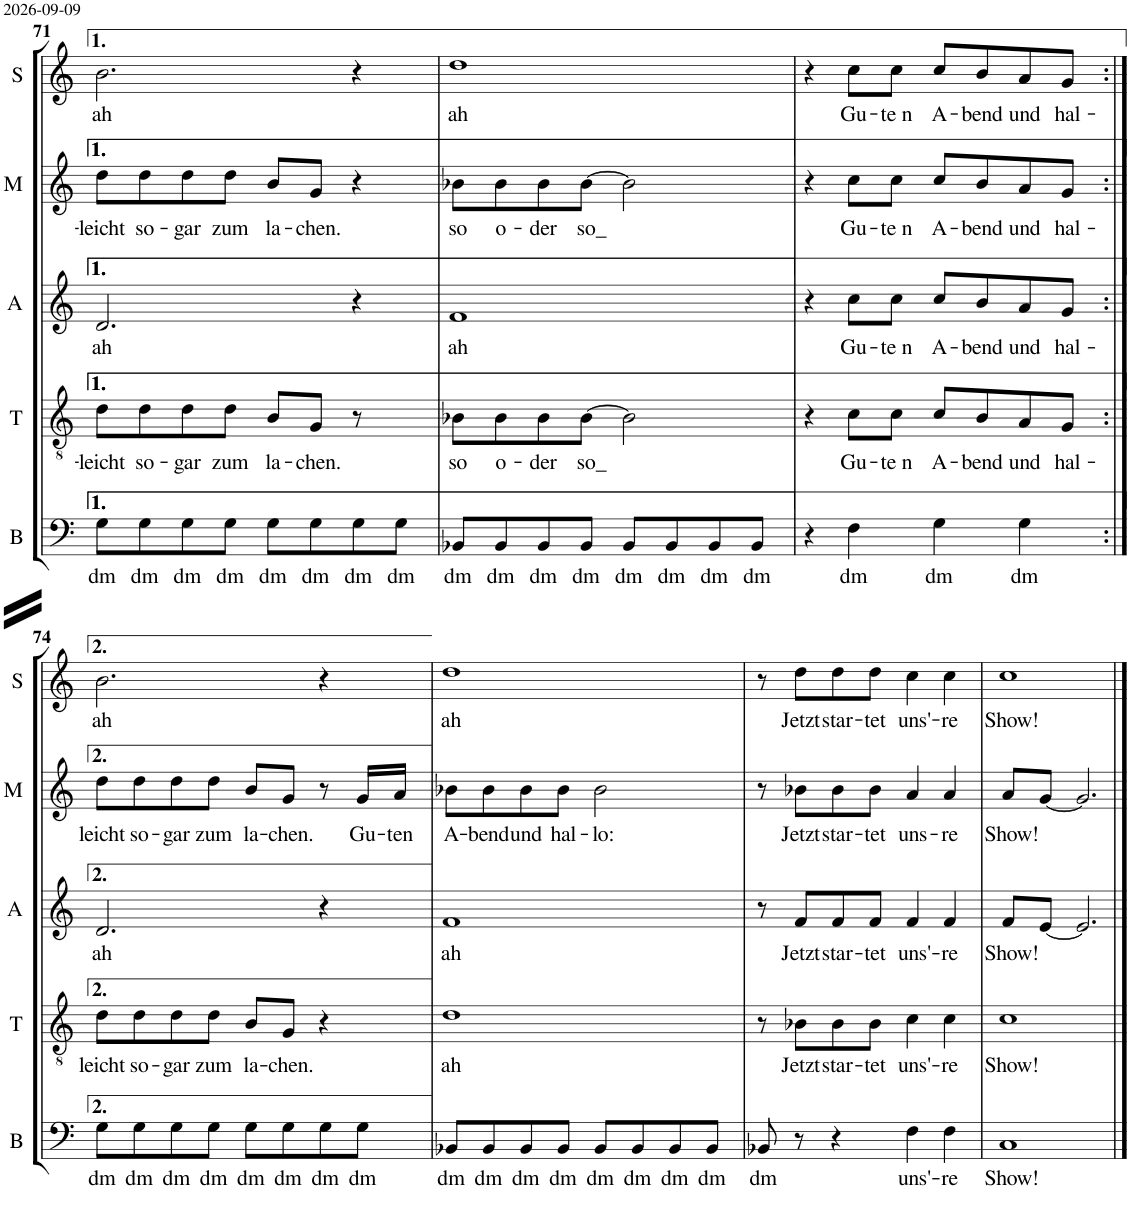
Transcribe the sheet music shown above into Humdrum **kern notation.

**kern	**text	**kern	**text	**kern	**text	**kern	**text	**kern	**text
*part5	*part5	*part4	*part4	*part3	*part3	*part2	*part2	*part1	*part1
*staff5	*staff5	*staff4	*staff4	*staff3	*staff3	*staff2	*staff2	*staff1	*staff1
*I"Bass	*	*I"Tenor	*	*I"Alt	*	*I"Mezzo- sopran	*	*I"Sopran	*
*I'B	*	*I'T	*	*I'A	*	*I'M	*	*I'S	*
!!LO:PB:g=z
*clefF4	*	*clefGv2	*	*clefG2	*	*clefG2	*	*clefG2	*
*k[]	*	*k[]	*	*k[]	*	*k[]	*	*k[]	*
*M4/4	*	*M4/4	*	*M4/4	*	*M4/4	*	*M4/4	*
=71	=71	=71	=71	=71	=71	=71	=71	=71	=71
!	!LO:LY:b	!	!LO:LY:b	!	!LO:LY:b	!	!LO:LY:b	!	!LO:LY:b
8G\L	dm	8d\L	leicht	2.d/	ah	8dd\L	leicht	2.b\	ah
!	!LO:LY:b	!	!LO:LY:b	!	!	!	!LO:LY:b	!	!
8G\	dm	8d\	so-	.	.	8dd\	so-	.	.
!	!LO:LY:b	!	!LO:LY:b	!	!	!	!LO:LY:b	!	!
8G\	dm	8d\	gar	.	.	8dd\	gar	.	.
!	!LO:LY:b	!	!LO:LY:b	!	!	!	!LO:LY:b	!	!
8G\J	dm	8d\J	zum	.	.	8dd\J	zum	.	.
!	!LO:LY:b	!	!LO:LY:b	!	!	!	!LO:LY:b	!	!
8G\L	dm	8B/L	la-	.	.	8b/L	la-	.	.
!	!LO:LY:b	!	!LO:LY:b	!	!	!	!LO:LY:b	!	!
8G\	dm	8G/J	chen.	.	.	8g/J	chen.	.	.
!	!LO:LY:b	!	!	!	!	!	!	!	!
8G\	dm	8r	.	4r	.	4r	.	4r	.
!	!LO:LY:b	!	!	!	!	!	!	!	!
8G\J	dm	8ryy	.	.	.	.	.	.	.
=72	=72	=72	=72	=72	=72	=72	=72	=72	=72
!	!LO:LY:b	!	!LO:LY:b	!	!LO:LY:b	!	!LO:LY:b	!	!LO:LY:b
8BB-X/L	dm	8B-X\L	so	1f	ah	8b-X\L	so	1dd	ah
!	!LO:LY:b	!	!LO:LY:b	!	!	!	!LO:LY:b	!	!
8BB-/	dm	8B-\	o-	.	.	8b-\	o-	.	.
!	!LO:LY:b	!	!LO:LY:b	!	!	!	!LO:LY:b	!	!
8BB-/	dm	8B-\	der	.	.	8b-\	der	.	.
!	!LO:LY:b	!	!LO:LY:b	!	!	!	!LO:LY:b	!	!
8BB-/J	dm	[8B-\J	so_	.	.	[8b-\J	so_	.	.
!	!LO:LY:b	!	!	!	!	!	!	!	!
8BB-/L	dm	2B-\]	.	.	.	2b-\]	.	.	.
!	!LO:LY:b	!	!	!	!	!	!	!	!
8BB-/	dm	.	.	.	.	.	.	.	.
!	!LO:LY:b	!	!	!	!	!	!	!	!
8BB-/	dm	.	.	.	.	.	.	.	.
!	!LO:LY:b	!	!	!	!	!	!	!	!
8BB-/J	dm	.	.	.	.	.	.	.	.
=73	=73	=73	=73	=73	=73	=73	=73	=73	=73
4r	.	4r	.	4r	.	4r	.	4r	.
!	!LO:LY:b	!	!LO:LY:b	!	!LO:LY:b	!	!LO:LY:b	!	!LO:LY:b
4F\	dm	8c\L	Gu-	8cc\L	Gu-	8cc\L	Gu-	8cc\L	Gu-
!	!	!	!LO:LY:b	!	!LO:LY:b	!	!LO:LY:b	!	!LO:LY:b
.	.	8c\J	te n	8cc\J	te n	8cc\J	te n	8cc\J	te n
!	!LO:LY:b	!	!LO:LY:b	!	!LO:LY:b	!	!LO:LY:b	!	!LO:LY:b
4G\	dm	8c/L	A-	8cc/L	A-	8cc/L	A-	8cc/L	A-
!	!	!	!LO:LY:b	!	!LO:LY:b	!	!LO:LY:b	!	!LO:LY:b
.	.	8B/	bend	8b/	bend	8b/	bend	8b/	bend
!	!LO:LY:b	!	!LO:LY:b	!	!LO:LY:b	!	!LO:LY:b	!	!LO:LY:b
4G\	dm	8A/	und	8a/	und	8a/	und	8a/	und
!	!	!	!LO:LY:b	!	!LO:LY:b	!	!LO:LY:b	!	!LO:LY:b
.	.	8G/J	hal-	8g/J	hal-	8g/J	hal-	8g/J	hal-
!!LO:LB:g=z
=74:|!	=74:|!	=74:|!	=74:|!	=74:|!	=74:|!	=74:|!	=74:|!	=74:|!	=74:|!
!	!LO:LY:b	!	!LO:LY:b	!	!LO:LY:b	!	!LO:LY:b	!	!LO:LY:b
8G\L	dm	8d\L	leicht	2.d/	ah	8dd\L	leicht	2.b\	ah
!	!LO:LY:b	!	!LO:LY:b	!	!	!	!LO:LY:b	!	!
8G\	dm	8d\	so-	.	.	8dd\	so-	.	.
!	!LO:LY:b	!	!LO:LY:b	!	!	!	!LO:LY:b	!	!
8G\	dm	8d\	gar	.	.	8dd\	gar	.	.
!	!LO:LY:b	!	!LO:LY:b	!	!	!	!LO:LY:b	!	!
8G\J	dm	8d\J	zum	.	.	8dd\J	zum	.	.
!	!LO:LY:b	!	!LO:LY:b	!	!	!	!LO:LY:b	!	!
8G\L	dm	8B/L	la-	.	.	8b/L	la-	.	.
!	!LO:LY:b	!	!LO:LY:b	!	!	!	!LO:LY:b	!	!
8G\	dm	8G/J	chen.	.	.	8g/J	chen.	.	.
!	!LO:LY:b	!	!	!	!	!	!	!	!
8G\	dm	4r	.	4r	.	8r	.	4r	.
!	!LO:LY:b	!	!	!	!	!	!LO:LY:b	!	!
8G\J	dm	.	.	.	.	16g/LL	Gu-	.	.
!	!	!	!	!	!	!	!LO:LY:b	!	!
.	.	.	.	.	.	16a/JJ	ten	.	.
=75	=75	=75	=75	=75	=75	=75	=75	=75	=75
!	!LO:LY:b	!	!LO:LY:b	!	!LO:LY:b	!	!LO:LY:b	!	!LO:LY:b
8BB-X/L	dm	1d	ah	1f	ah	8b-X\L	A-	1dd	ah
!	!LO:LY:b	!	!	!	!	!	!LO:LY:b	!	!
8BB-/	dm	.	.	.	.	8b-\	bend	.	.
!	!LO:LY:b	!	!	!	!	!	!LO:LY:b	!	!
8BB-/	dm	.	.	.	.	8b-\	und	.	.
!	!LO:LY:b	!	!	!	!	!	!LO:LY:b	!	!
8BB-/J	dm	.	.	.	.	8b-\J	hal-	.	.
!	!LO:LY:b	!	!	!	!	!	!LO:LY:b	!	!
8BB-/L	dm	.	.	.	.	2b-\	lo:	.	.
!	!LO:LY:b	!	!	!	!	!	!	!	!
8BB-/	dm	.	.	.	.	.	.	.	.
!	!LO:LY:b	!	!	!	!	!	!	!	!
8BB-/	dm	.	.	.	.	.	.	.	.
!	!LO:LY:b	!	!	!	!	!	!	!	!
8BB-/J	dm	.	.	.	.	.	.	.	.
=76	=76	=76	=76	=76	=76	=76	=76	=76	=76
!	!LO:LY:b	!	!	!	!	!	!	!	!
8BB-X/	dm	8r	.	8r	.	8r	.	8r	.
!	!	!	!LO:LY:b	!	!LO:LY:b	!	!LO:LY:b	!	!LO:LY:b
8r	.	8B-X\L	Jetzt	8f/L	Jetzt	8b-X\L	Jetzt	8dd\L	Jetzt
!	!	!	!LO:LY:b	!	!LO:LY:b	!	!LO:LY:b	!	!LO:LY:b
4r	.	8B-\	star-	8f/	star-	8b-\	star-	8dd\	star-
!	!	!	!LO:LY:b	!	!LO:LY:b	!	!LO:LY:b	!	!LO:LY:b
.	.	8B-\J	tet	8f/J	tet	8b-\J	tet	8dd\J	tet
!	!LO:LY:b	!	!LO:LY:b	!	!LO:LY:b	!	!LO:LY:b	!	!LO:LY:b
4F\	uns'-	4c\	uns'-	4f/	uns'-	4a/	uns-	4cc\	uns'-
!	!LO:LY:b	!	!LO:LY:b	!	!LO:LY:b	!	!LO:LY:b	!	!LO:LY:b
4F\	re	4c\	re	4f/	re	4a/	re	4cc\	re
=77	=77	=77	=77	=77	=77	=77	=77	=77	=77
!	!LO:LY:b	!	!LO:LY:b	!	!LO:LY:b	!	!LO:LY:b	!	!LO:LY:b
1C	Show!	1c	Show!	8f/L	Show!	8a/L	Show!	1cc	Show!
.	.	.	.	[8e/J	.	[8g/J	.	.	.
.	.	.	.	2.e/]	.	2.g/]	.	.	.
==	==	==	==	==	==	==	==	==	==
*-	*-	*-	*-	*-	*-	*-	*-	*-	*-
